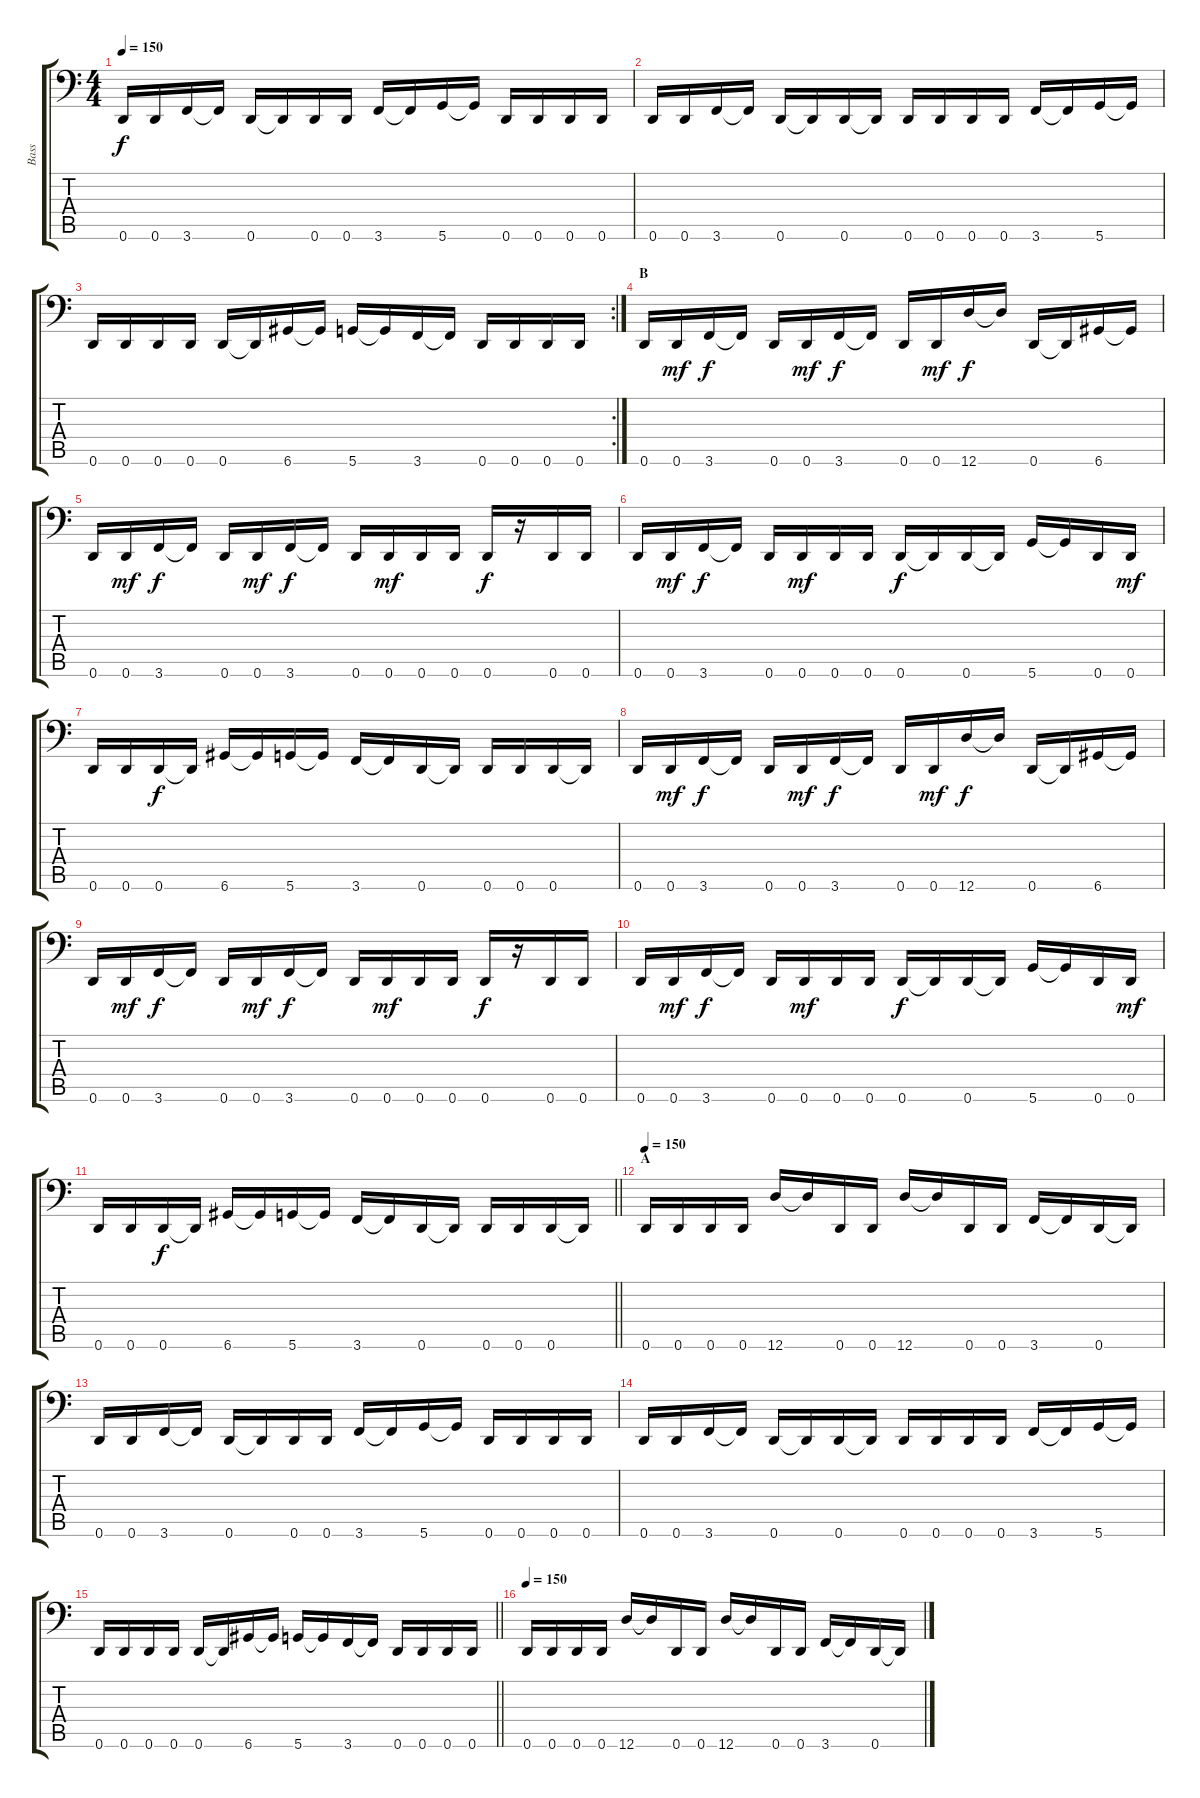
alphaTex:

\track ("Bass" "Bass") {instrument electricbassfinger}
\staff {score tabs}
\tuning (E3 B2 G2 D2 A1 D1) {hide}
\ts (4 4)
\tempo 150
\clef f4
\ks c
0.6.16{dy f} 0.6.16 3.6.16 3.6{t}.16 0.6.16 0.6{t}.16 0.6.16 0.6.16 3.6.16 3.6{t}.16 5.6.16 5.6{t}.16 0.6.16 0.6.16 0.6.16 0.6.16 |
0.6.16 0.6.16 3.6.16 3.6{t}.16 0.6.16 0.6{t}.16 0.6.16 0.6{t}.16 0.6.16 0.6.16 0.6.16 0.6.16 3.6.16 3.6{t}.16 5.6.16 5.6{t}.16 |
\rc 2
0.6.16 0.6.16 0.6.16 0.6.16 0.6.16 0.6{t}.16 6.6.16 6.6{t}.16 5.6.16 5.6{t}.16 3.6.16 3.6{t}.16 0.6.16 0.6.16 0.6.16 0.6.16 |
\section ("" "B")
0.6.16 0.6.16{dy mf} 3.6.16{dy f} 3.6{t}.16 0.6.16 0.6.16{dy mf} 3.6.16{dy f} 3.6{t}.16 0.6.16 0.6.16{dy mf} 12.6.16{dy f} 12.6{t}.16 0.6.16 0.6{t}.16 6.6.16 6.6{t}.16 |
0.6.16 0.6.16{dy mf} 3.6.16{dy f} 3.6{t}.16 0.6.16 0.6.16{dy mf} 3.6.16{dy f} 3.6{t}.16 0.6.16 0.6.16{dy mf} 0.6.16 0.6.16 0.6.16{dy f} r.16 0.6.16 0.6.16 |
0.6.16 0.6.16{dy mf} 3.6.16{dy f} 3.6{t}.16 0.6.16 0.6.16{dy mf} 0.6.16 0.6.16 0.6.16{dy f} 0.6{t}.16 0.6.16 0.6{t}.16 5.6.16 5.6{t}.16 0.6.16 0.6.16{dy mf} |
0.6.16 0.6.16 0.6.16{dy f} 0.6{t}.16 6.6.16 6.6{t}.16 5.6.16 5.6{t}.16 3.6.16 3.6{t}.16 0.6.16 0.6{t}.16 0.6.16 0.6.16 0.6.16 0.6{t}.16 |
0.6.16 0.6.16{dy mf} 3.6.16{dy f} 3.6{t}.16 0.6.16 0.6.16{dy mf} 3.6.16{dy f} 3.6{t}.16 0.6.16 0.6.16{dy mf} 12.6.16{dy f} 12.6{t}.16 0.6.16 0.6{t}.16 6.6.16 6.6{t}.16 |
0.6.16 0.6.16{dy mf} 3.6.16{dy f} 3.6{t}.16 0.6.16 0.6.16{dy mf} 3.6.16{dy f} 3.6{t}.16 0.6.16 0.6.16{dy mf} 0.6.16 0.6.16 0.6.16{dy f} r.16 0.6.16 0.6.16 |
0.6.16 0.6.16{dy mf} 3.6.16{dy f} 3.6{t}.16 0.6.16 0.6.16{dy mf} 0.6.16 0.6.16 0.6.16{dy f} 0.6{t}.16 0.6.16 0.6{t}.16 5.6.16 5.6{t}.16 0.6.16 0.6.16{dy mf} |
\barLineRight lightlight
0.6.16 0.6.16 0.6.16{dy f} 0.6{t}.16 6.6.16 6.6{t}.16 5.6.16 5.6{t}.16 3.6.16 3.6{t}.16 0.6.16 0.6{t}.16 0.6.16 0.6.16 0.6.16 0.6{t}.16 |
\section ("" "A")
\tempo 150
0.6.16 0.6.16 0.6.16 0.6.16 12.6.16 12.6{t}.16 0.6.16 0.6.16 12.6.16 12.6{t}.16 0.6.16 0.6.16 3.6.16 3.6{t}.16 0.6.16 0.6{t}.16 |
0.6.16 0.6.16 3.6.16 3.6{t}.16 0.6.16 0.6{t}.16 0.6.16 0.6.16 3.6.16 3.6{t}.16 5.6.16 5.6{t}.16 0.6.16 0.6.16 0.6.16 0.6.16 |
0.6.16 0.6.16 3.6.16 3.6{t}.16 0.6.16 0.6{t}.16 0.6.16 0.6{t}.16 0.6.16 0.6.16 0.6.16 0.6.16 3.6.16 3.6{t}.16 5.6.16 5.6{t}.16 |
\barLineRight lightlight
0.6.16 0.6.16 0.6.16 0.6.16 0.6.16 0.6{t}.16 6.6.16 6.6{t}.16 5.6.16 5.6{t}.16 3.6.16 3.6{t}.16 0.6.16 0.6.16 0.6.16 0.6.16 |
\tempo 150
0.6.16 0.6.16 0.6.16 0.6.16 12.6.16 12.6{t}.16 0.6.16 0.6.16 12.6.16 12.6{t}.16 0.6.16 0.6.16 3.6.16 3.6{t}.16 0.6.16 0.6{t}.16
